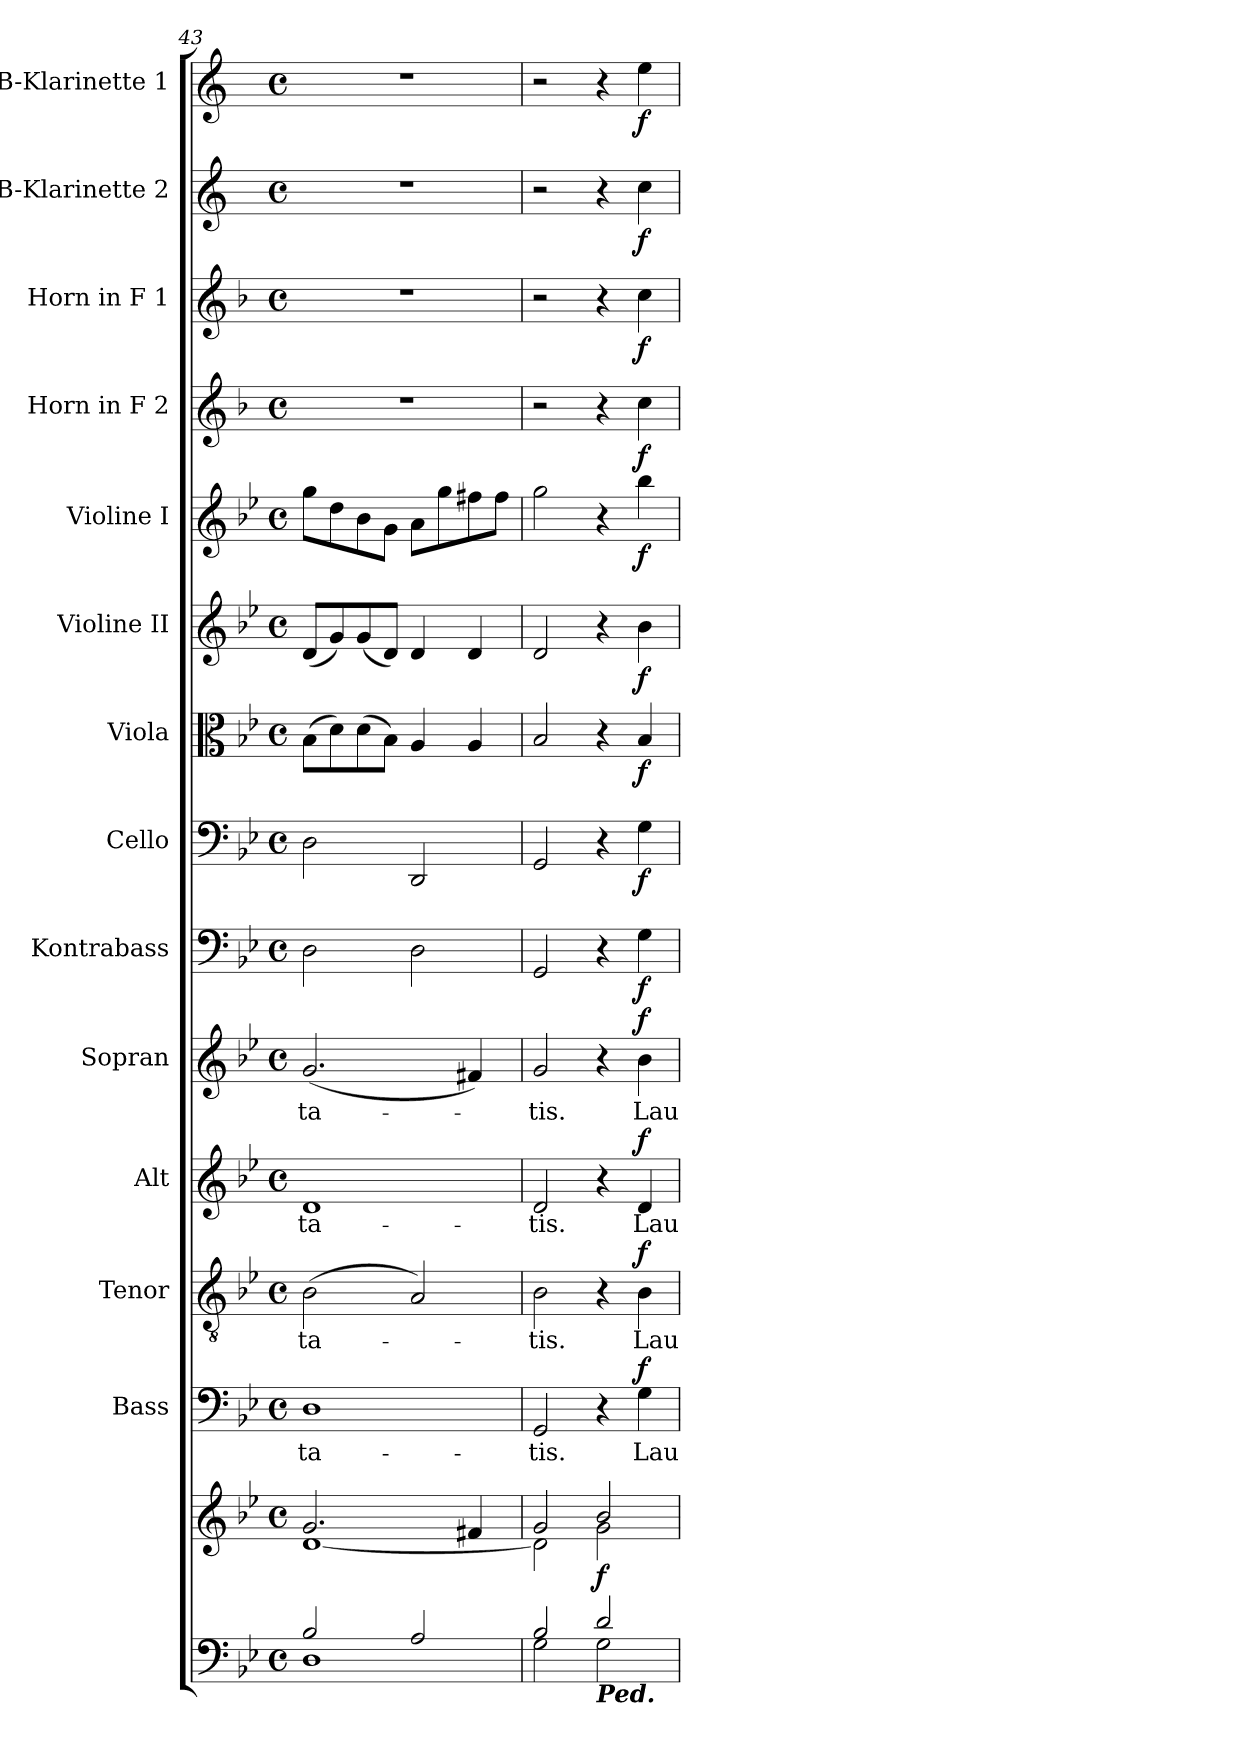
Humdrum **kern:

**kern	**kern	**dynam	**kern	**text	**dynam	**kern	**text	**dynam	**kern	**text	**dynam	**kern	**text	**dynam	**kern	**dynam	**kern	**dynam	**kern	**dynam	**kern	**dynam	**kern	**dynam	**kern	**dynam	**kern	**dynam	**kern	**dynam	**kern	**dynam
*part14	*part14	*part14	*part13	*part13	*part13	*part12	*part12	*part12	*part11	*part11	*part11	*part10	*part10	*part10	*part9	*part9	*part8	*part8	*part7	*part7	*part6	*part6	*part5	*part5	*part4	*part4	*part3	*part3	*part2	*part2	*part1	*part1
*staff15	*staff14	*staff14/15	*staff13	*staff13	*staff13	*staff12	*staff12	*staff12	*staff11	*staff11	*staff11	*staff10	*staff10	*staff10	*staff9	*staff9	*staff8	*staff8	*staff7	*staff7	*staff6	*staff6	*staff5	*staff5	*staff4	*staff4	*staff3	*staff3	*staff2	*staff2	*staff1	*staff1
*	*	*	*I"Bass	*	*	*I"Tenor	*	*	*I"Alt	*	*	*I"Sopran	*	*	*I"Kontrabass	*	*I"Cello	*	*I"Viola	*	*I"Violine II	*	*I"Violine I	*	*I"Horn in F 2	*	*I"Horn in F 1	*	*I"B-Klarinette 2	*	*I"B-Klarinette 1	*
*	*	*	*I'B.	*	*	*I'T.	*	*	*I'A.	*	*	*I'S.	*	*	*I'Kb.	*	*	*	*I'Vla.	*	*I'Vl. II	*	*I'Vl. I	*	*	*	*	*	*I'B Kl. 2	*	*I'B Kl. 1	*
!!LO:PB:g=z
*clefF4	*clefG2	*	*clefF4	*	*	*clefGv2	*	*	*clefG2	*	*	*clefG2	*	*	*clefF4	*	*clefF4	*	*clefC3	*	*clefG2	*	*clefG2	*	*clefG2	*	*clefG2	*	*clefG2	*	*clefG2	*
*	*	*	*	*	*	*	*	*	*	*	*	*	*	*	*ITrd7c12	*	*	*	*	*	*	*	*	*	*ITrd4c7	*	*ITrd4c7	*	*ITrd1c2	*	*ITrd1c2	*
*k[b-e-]	*k[b-e-]	*	*k[b-e-]	*	*	*k[b-e-]	*	*	*k[b-e-]	*	*	*k[b-e-]	*	*	*k[b-e-]	*	*k[b-e-]	*	*k[b-e-]	*	*k[b-e-]	*	*k[b-e-]	*	*k[b-e-]	*	*k[b-e-]	*	*k[b-e-]	*	*k[b-e-]	*
*B-:	*B-:	*	*B-:	*	*	*B-:	*	*	*B-:	*	*	*B-:	*	*	*B-:	*	*B-:	*	*B-:	*	*B-:	*	*B-:	*	*B-:	*	*B-:	*	*B-:	*	*B-:	*
*M4/4	*M4/4	*	*M4/4	*	*	*M4/4	*	*	*M4/4	*	*	*M4/4	*	*	*M4/4	*	*M4/4	*	*M4/4	*	*M4/4	*	*M4/4	*	*M4/4	*	*M4/4	*	*M4/4	*	*M4/4	*
*met(c)	*met(c)	*	*met(c)	*	*	*met(c)	*	*	*met(c)	*	*	*met(c)	*	*	*met(c)	*	*met(c)	*	*met(c)	*	*met(c)	*	*met(c)	*	*met(c)	*	*met(c)	*	*met(c)	*	*met(c)	*
=43	=43	=43	=43	=43	=43	=43	=43	=43	=43	=43	=43	=43	=43	=43	=43	=43	=43	=43	=43	=43	=43	=43	=43	=43	=43	=43	=43	=43	=43	=43	=43	=43
*^	*^	*	*	*	*	*	*	*	*	*	*	*	*	*	*	*	*	*	*	*	*	*	*	*	*	*	*	*	*	*	*	*
!	!	!	!	!	!	!LO:LY:b	!	!	!LO:LY:b	!	!	!LO:LY:b	!	!	!LO:LY:b	!	!	!	!	!	!	!	!	!	!	!	!	!	!	!	!	!	!	!
2B-/	1D	2.g/	[<1d	.	1D	-ta-	.	(>2B-\	-ta-	.	1d	-ta-	.	(<2.g/	-ta-	.	2DD\	.	2D\	.	(>8B-\L	.	(<8d/L	.	8gg\L	.	1r	.	1r	.	1r	.	1r	.
.	.	.	.	.	.	.	.	.	.	.	.	.	.	.	.	.	.	.	.	.	8d\)	.	8g/)	.	8dd\	.	.	.	.	.	.	.	.	.
.	.	.	.	.	.	.	.	.	.	.	.	.	.	.	.	.	.	.	.	.	(>8d\	.	(<8g/	.	8b-\	.	.	.	.	.	.	.	.	.
.	.	.	.	.	.	.	.	.	.	.	.	.	.	.	.	.	.	.	.	.	8B-\J)	.	8d/J)	.	8g\J	.	.	.	.	.	.	.	.	.
2A/	.	.	.	.	.	.	.	2A/)	.	.	.	.	.	.	.	.	2DD\	.	2DD/	.	4A/	.	4d/	.	8a\L	.	.	.	.	.	.	.	.	.
.	.	.	.	.	.	.	.	.	.	.	.	.	.	.	.	.	.	.	.	.	.	.	.	.	8gg\	.	.	.	.	.	.	.	.	.
.	.	4f#X/	.	.	.	.	.	.	.	.	.	.	.	4f#X/)	.	.	.	.	.	.	4A/	.	4d/	.	8ff#X\	.	.	.	.	.	.	.	.	.
.	.	.	.	.	.	.	.	.	.	.	.	.	.	.	.	.	.	.	.	.	.	.	.	.	8ff#\J	.	.	.	.	.	.	.	.	.
=44	=44	=44	=44	=44	=44	=44	=44	=44	=44	=44	=44	=44	=44	=44	=44	=44	=44	=44	=44	=44	=44	=44	=44	=44	=44	=44	=44	=44	=44	=44	=44	=44	=44	=44
!	!	!	!	!	!	!LO:LY:b	!	!	!LO:LY:b	!	!	!LO:LY:b	!	!	!LO:LY:b	!	!	!	!	!	!	!	!	!	!	!	!	!	!	!	!	!	!	!
2B-/	2G\	2g/	2d\]	.	2GG/	-tis.	.	2B-\	-tis.	.	2d/	-tis.	.	2g/	-tis.	.	2GGG/	.	2GG/	.	2B-/	.	2d/	.	2gg\	.	2r	.	2r	.	2r	.	2r	.
!LO:TX:b:Bi:t=Ped.	!	!	!	!	!	!	!	!	!	!	!	!	!	!	!	!	!	!	!	!	!	!	!	!	!	!	!	!	!	!	!	!	!	!
!	!	!	!	!LO:DY:b	!	!	!	!	!	!	!	!	!	!	!	!	!	!	!	!	!	!	!	!	!	!	!	!	!	!	!	!	!	!
2d/	2G\	2b-/	2g\	f	4r	.	.	4r	.	.	4r	.	.	4r	.	.	4r	.	4r	.	4r	.	4r	.	4r	.	4r	.	4r	.	4r	.	4r	.
!	!	!	!	!	!	!LO:LY:b	!LO:DY:a	!	!LO:LY:b	!LO:DY:a	!	!LO:LY:b	!LO:DY:a	!	!LO:LY:b	!LO:DY:a	!	!LO:DY:b	!	!LO:DY:b	!	!LO:DY:b	!	!LO:DY:b	!	!LO:DY:b	!	!LO:DY:b	!	!LO:DY:b	!	!LO:DY:b	!	!LO:DY:b
.	.	.	.	.	4G\	Lau-	f	4B-\	Lau-	f	4d/	Lau-	f	4b-\	Lau-	f	4GG\	f	4G\	f	4B-/	f	4b-\	f	4bb-\	f	4f\	f	4f\	f	4b-\	f	4dd\	f
*v	*v	*	*	*	*	*	*	*	*	*	*	*	*	*	*	*	*	*	*	*	*	*	*	*	*	*	*	*	*	*	*	*	*	*
*	*v	*v	*	*	*	*	*	*	*	*	*	*	*	*	*	*	*	*	*	*	*	*	*	*	*	*	*	*	*	*	*	*	*
=	=	=	=	=	=	=	=	=	=	=	=	=	=	=	=	=	=	=	=	=	=	=	=	=	=	=	=	=	=	=	=	=
*-	*-	*-	*-	*-	*-	*-	*-	*-	*-	*-	*-	*-	*-	*-	*-	*-	*-	*-	*-	*-	*-	*-	*-	*-	*-	*-	*-	*-	*-	*-	*-	*-
